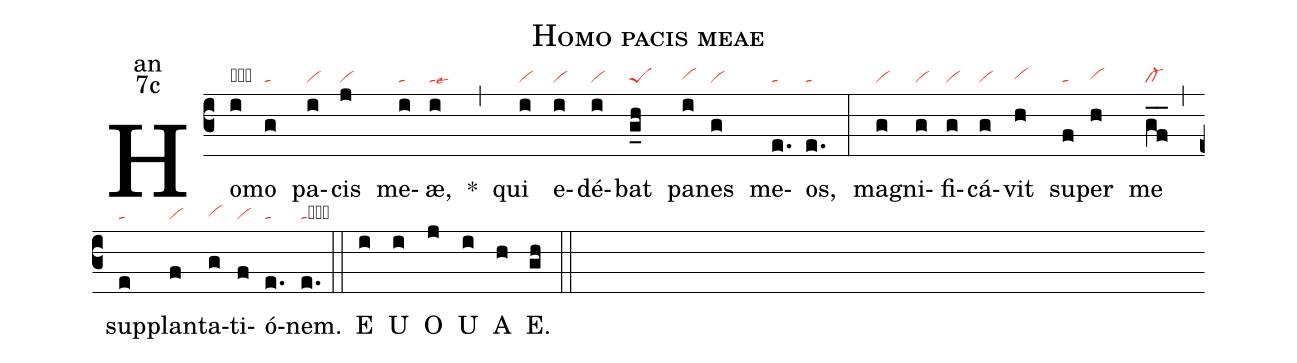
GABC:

name:Homo pacis meae;
office-part:an;
mode:7c;
nabc-lines:1;
%%
(c3) Ho(i|obvi)mo(g|ta) pa(i|vi)cis(j|vi) me(i|ta)æ,(i|talse6) <sp>*</sp>(,) qui(i|vi) e(i|vi)dé(i|vi)bat(g_h|peS) pa(i|vihg)nes(g|vi) me(e.|ta)os,(e.|ta) (:) mag(g|vi)ni(g|vi)fi(g|vi)cá(g|vi)vit(h|vihg) su(f|ta)per(h|vihg) me(gf__|cl-) (,) sup(e|ta)plan(f|vi)ta(g|vihg)ti(f|vi)ó(e.|ta)nem.(e.|tacb) (::) <eu>E(i) U(i) O(j) U(i) A(h) E.(gh) </eu>(::)
